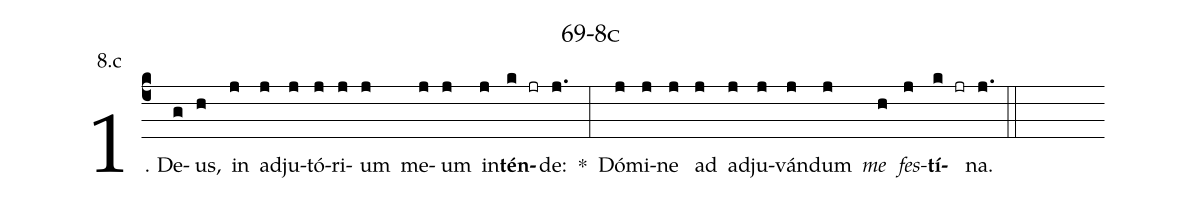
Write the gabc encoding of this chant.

name: 69-8c;
annotation: 8.c;
%%
(c4)1. De(g)us,(h) in(j) ad(j)ju(j)tó(j)ri(j)um(j) me(j)um(j) in(j)<b>tén</b>(k jr)de:(j.) *(:) Dó(j)mi(j)ne(j) ad(j) ad(j)ju(j)ván(j)dum(j) <i>me</i>(h) <i>fes</i>(j)<b>tí</b>(k jr)na.(j.) (::)
